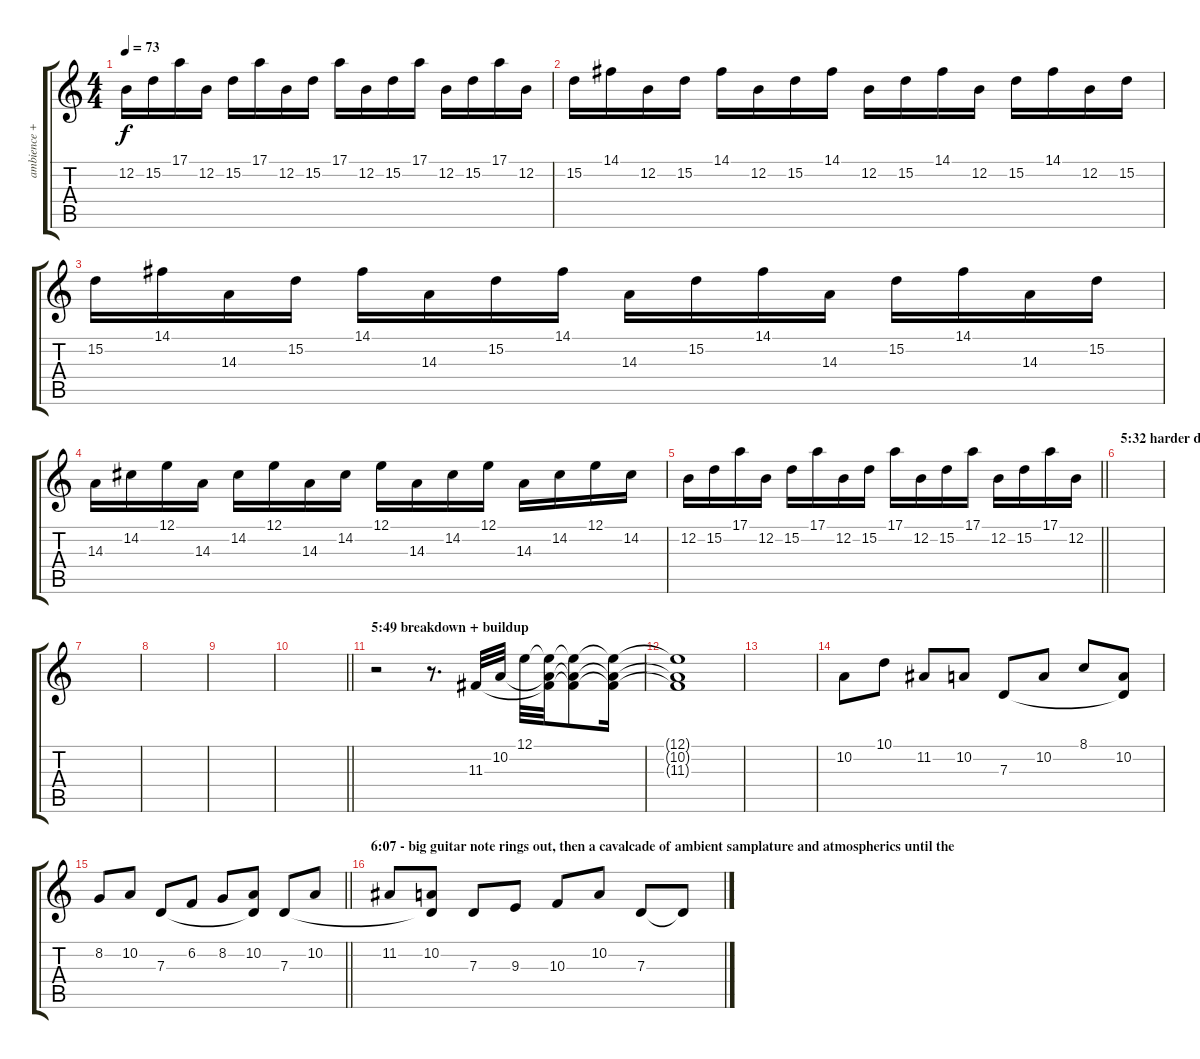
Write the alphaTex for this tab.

\track ("ambience + keys 1" "ambience +") {instrument brightacousticpiano}
\staff {score tabs}
\tuning (E4 B3 G3 D3 A2 E2) {hide}
\ts (4 4)
\tempo 73
\clef g2
\ks c
12.2.16{dy f} 15.2.16 17.1.16 12.2.16 15.2.16 17.1.16 12.2.16 15.2.16 17.1.16 12.2.16 15.2.16 17.1.16 12.2.16 15.2.16 17.1.16 12.2.16 |
15.2.16 14.1.16 12.2.16 15.2.16 14.1.16 12.2.16 15.2.16 14.1.16 12.2.16 15.2.16 14.1.16 12.2.16 15.2.16 14.1.16 12.2.16 15.2.16 |
15.2.16 14.1.16 14.3.16 15.2.16 14.1.16 14.3.16 15.2.16 14.1.16 14.3.16 15.2.16 14.1.16 14.3.16 15.2.16 14.1.16 14.3.16 15.2.16 |
14.3.16 14.2.16 12.1.16 14.3.16 14.2.16 12.1.16 14.3.16 14.2.16 12.1.16 14.3.16 14.2.16 12.1.16 14.3.16 14.2.16 12.1.16 14.2.16 |
\barLineRight lightlight
12.2.16 15.2.16 17.1.16 12.2.16 15.2.16 17.1.16 12.2.16 15.2.16 17.1.16 12.2.16 15.2.16 17.1.16 12.2.16 15.2.16 17.1.16 12.2.16 |
\section ("" "5:32 harder drums + ambience")
|
|
|
|
\barLineRight lightlight
|
\section ("" "5:49 breakdown + buildup")
r.2 r.8{d} 11.3.32{volume 11 instrument brightacousticpiano} 10.2.32 12.1.32 (12.1{t} 10.2{t} 11.3{t}).32 (12.1{t} 10.2{t} 11.3{t}).8 (12.1{t} 10.2{t} 11.3{t}).16 |
(12.1{t} 10.2{t} 11.3{t}).1 |
|
10.2.8{volume 6 balance 0 instrument brightacousticpiano} 10.1.8{balance 16} 11.2.8 10.2.8 7.3.8 10.2.8 8.1.8 (10.2 7.3{t}).8 |
\barLineRight lightlight
8.2.8 10.2.8 7.3.8 6.2.8 8.2.8{balance 0} (10.2 7.3{t}).8 7.3.8 10.2.8 |
\section ("" "6:07 - big guitar note rings out, then a cavalcade of ambient samplature and atmospherics until the ")
11.2.8 (10.2 7.3{t}).8 7.3.8 9.3.8 10.3.8 10.2.8 7.3.8 7.3{t}.8
